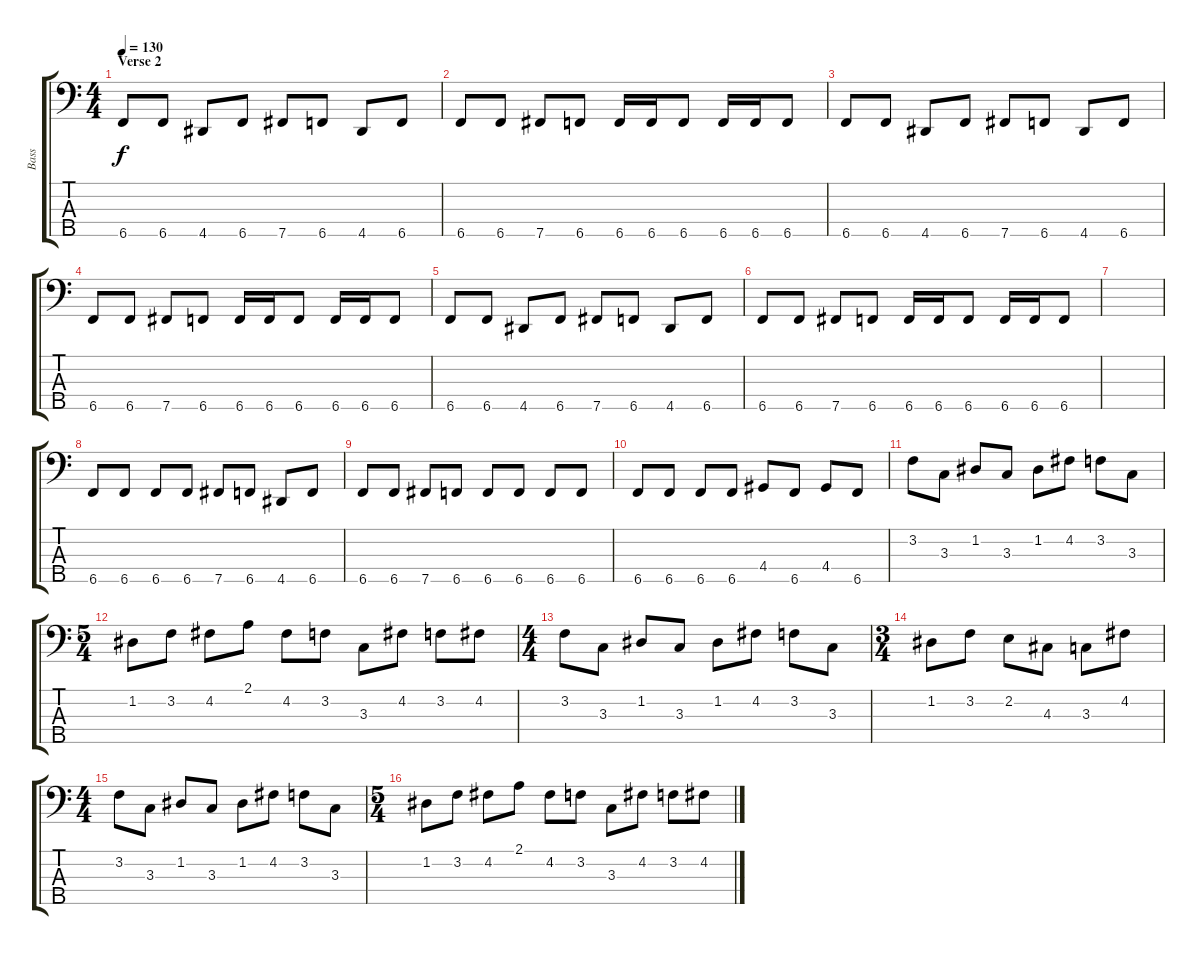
\track ("Bass" "Bass") {instrument electricbassfinger}
\staff {score tabs}
\tuning (G2 D2 A1 E1 B0) {hide}
\ts (4 4)
\section ("" "Verse 2")
\tempo 130
\clef f4
\ks c
6.5.8{dy f} 6.5.8 4.5.8 6.5.8 7.5.8 6.5.8 4.5.8 6.5.8 |
6.5.8 6.5.8 7.5.8 6.5.8 6.5.16 6.5.16 6.5.8 6.5.16 6.5.16 6.5.8 |
6.5.8 6.5.8 4.5.8 6.5.8 7.5.8 6.5.8 4.5.8 6.5.8 |
6.5.8 6.5.8 7.5.8 6.5.8 6.5.16 6.5.16 6.5.8 6.5.16 6.5.16 6.5.8 |
6.5.8 6.5.8 4.5.8 6.5.8 7.5.8 6.5.8 4.5.8 6.5.8 |
6.5.8 6.5.8 7.5.8 6.5.8 6.5.16 6.5.16 6.5.8 6.5.16 6.5.16 6.5.8 |
|
6.5.8 6.5.8 6.5.8 6.5.8 7.5.8 6.5.8 4.5.8 6.5.8 |
6.5.8 6.5.8 7.5.8 6.5.8 6.5.8 6.5.8 6.5.8 6.5.8 |
6.5.8 6.5.8 6.5.8 6.5.8 4.4.8 6.5.8 4.4.8 6.5.8 |
3.2.8 3.3.8 1.2.8 3.3.8 1.2.8 4.2.8 3.2.8 3.3.8 |
\ts (5 4)
1.2.8 3.2.8 4.2.8 2.1.8 4.2.8 3.2.8 3.3.8 4.2.8 3.2.8 4.2.8 |
\ts (4 4)
3.2.8 3.3.8 1.2.8 3.3.8 1.2.8 4.2.8 3.2.8 3.3.8 |
\ts (3 4)
1.2.8 3.2.8 2.2.8 4.3.8 3.3.8 4.2.8 |
\ts (4 4)
3.2.8 3.3.8 1.2.8 3.3.8 1.2.8 4.2.8 3.2.8 3.3.8 |
\ts (5 4)
1.2.8 3.2.8 4.2.8 2.1.8 4.2.8 3.2.8 3.3.8 4.2.8 3.2.8 4.2.8
